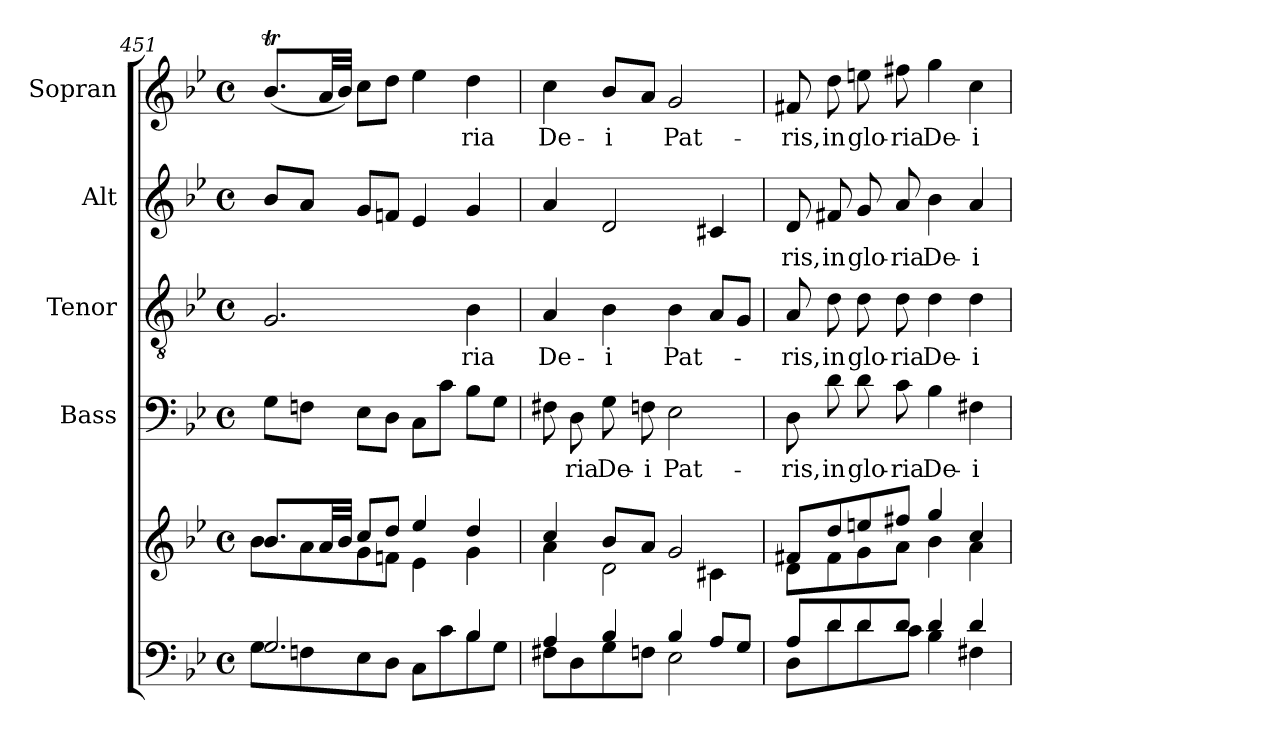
**kern	**kern	**kern	**text	**kern	**text	**kern	**text	**kern	**text
*part5	*part5	*part4	*part4	*part3	*part3	*part2	*part2	*part1	*part1
*staff6	*staff5	*staff4	*staff4	*staff3	*staff3	*staff2	*staff2	*staff1	*staff1
*	*	*I"Bass	*	*I"Tenor	*	*I"Alt	*	*I"Sopran	*
*	*	*I'B.	*	*I'T.	*	*I'A.	*	*I'S.	*
*clefF4	*clefG2	*clefF4	*	*clefGv2	*	*clefG2	*	*clefG2	*
*k[b-e-]	*k[b-e-]	*k[b-e-]	*	*k[b-e-]	*	*k[b-e-]	*	*k[b-e-]	*
*B-:	*B-:	*B-:	*	*B-:	*	*B-:	*	*B-:	*
*M4/4	*M4/4	*M4/4	*	*M4/4	*	*M4/4	*	*M4/4	*
*met(c)	*met(c)	*met(c)	*	*met(c)	*	*met(c)	*	*met(c)	*
=451	=451	=451	=451	=451	=451	=451	=451	=451	=451
*^	*^	*	*	*	*	*	*	*	*
2.G/	8G\L	8.b-/L	8b-\L	8G\L	.	2.G/	.	8b-/L	.	(<8.b-T/L	.
.	8Fn\	.	8a\	8Fn\J	.	.	.	8a/J	.	.	.
.	.	32a/LL	.	.	.	.	.	.	.	32a/LL	.
.	.	32b-/JJJ	.	.	.	.	.	.	.	32b-/JJJ)	.
.	8E-\	8cc/L	8g\	8E-\L	.	.	.	8g/L	.	8cc\L	.
.	8D\J	8dd/J	8fn\J	8D\J	.	.	.	8fn/J	.	8dd\J	.
.	8C\L	4ee-/	4e-\	8C\L	.	.	.	4e-/	.	4ee-\	.
.	8c\	.	.	8c\J	.	.	.	.	.	.	.
!	!	!	!	!	!	!	!LO:LY:b	!	!	!	!LO:LY:b
4B-/	8B-\	4dd/	4g\	8B-\L	.	4B-\	-ria	4g/	.	4dd\	-ria
.	8G\J	.	.	8G\J	.	.	.	.	.	.	.
=452	=452	=452	=452	=452	=452	=452	=452	=452	=452	=452	=452
!	!	!	!	!	!	!	!LO:LY:b	!	!	!	!LO:LY:b
4A/	8F#X\L	4cc/	4a\	8F#X\	.	4A/	De-	4a/	.	4cc\	De-
!	!	!	!	!	!LO:LY:b	!	!	!	!	!	!
.	8D\	.	.	8D\	-ria	.	.	.	.	.	.
!	!	!	!	!	!LO:LY:b	!	!LO:LY:b	!	!	!	!LO:LY:b
4B-/	8G\	8b-/L	2d\	8G\	De-	4B-\	-i	2d/	.	8b-/L	-i
!	!	!	!	!	!LO:LY:b	!	!	!	!	!	!
.	8Fn\J	8a/J	.	8Fn\	-i	.	.	.	.	8a/J	.
!	!	!	!	!	!LO:LY:b	!	!LO:LY:b	!	!	!	!LO:LY:b
4B-/	2E-\	2g/	.	2E-\	Pat-	4B-\	Pat-	.	.	2g/	Pat-
8A/L	.	.	4c#X\	.	.	8A/L	.	4c#X/	.	.	.
8G/J	.	.	.	.	.	8G/J	.	.	.	.	.
!!LO:LB:g=z
=453	=453	=453	=453	=453	=453	=453	=453	=453	=453	=453	=453
!	!	!	!	!	!LO:LY:b	!	!LO:LY:b	!	!LO:LY:b	!	!LO:LY:b
8A/L	8D\L	8f#X/L	8d\L	8D\	-ris,	8A/	-ris,	8d/	-ris,	8f#X/	-ris,
!	!	!	!	!	!LO:LY:b	!	!LO:LY:b	!	!LO:LY:b	!	!LO:LY:b
8d/	8d\	8dd/	8f#\	8d\	in	8d\	in	8f#X/	in	8dd\	in
!	!	!	!	!	!LO:LY:b	!	!LO:LY:b	!	!LO:LY:b	!	!LO:LY:b
8d/	8d\	8een/	8g\	8d\	glo-	8d\	glo-	8g/	glo-	8een\	glo-
!	!	!	!	!	!LO:LY:b	!	!LO:LY:b	!	!LO:LY:b	!	!LO:LY:b
8d/J	8c\J	8ff#X/J	8a\J	8c\	-ria	8d\	-ria	8a/	-ria	8ff#X\	-ria
!	!	!	!	!	!LO:LY:b	!	!LO:LY:b	!	!LO:LY:b	!	!LO:LY:b
4d/	4B-\	4gg/	4b-\	4B-\	De-	4d\	De-	4b-\	De-	4gg\	De-
!	!	!	!	!	!LO:LY:b	!	!LO:LY:b	!	!LO:LY:b	!	!LO:LY:b
4d/	4F#X\	4cc/	4a\	4F#X\	-i	4d\	-i	4a/	-i	4cc\	-i
*v	*v	*	*	*	*	*	*	*	*	*	*
*	*v	*v	*	*	*	*	*	*	*	*
=	=	=	=	=	=	=	=	=	=
*-	*-	*-	*-	*-	*-	*-	*-	*-	*-
